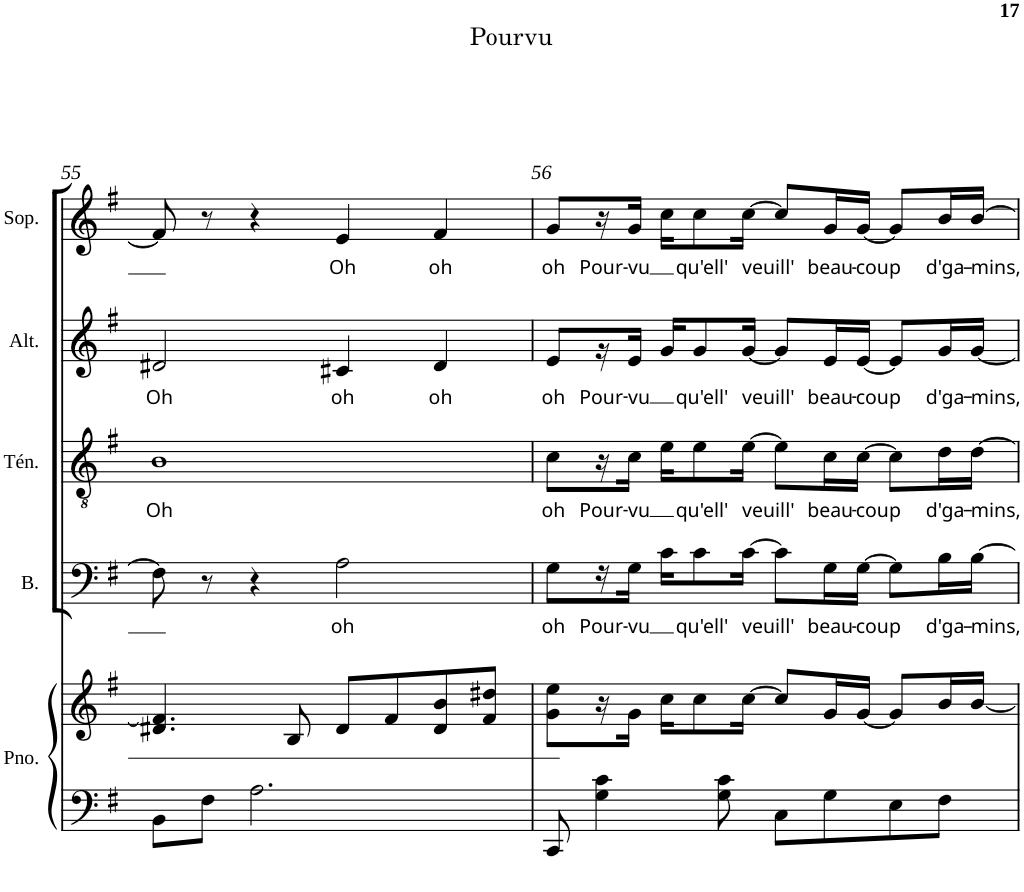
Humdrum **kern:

**kern	**kern	**kern	**text	**kern	**text	**kern	**text	**kern	**text
*part5	*part5	*part4	*part4	*part3	*part3	*part2	*part2	*part1	*part1
*staff6	*staff5	*staff4	*staff4	*staff3	*staff3	*staff2	*staff2	*staff1	*staff1
*I"Piano	*	*I"Basse	*	*I"Ténor	*	*I"Alto	*	*I"Soprano	*
*I'Pno.	*	*I'B.	*	*I'Tén.	*	*I'Alt.	*	*I'Sop.	*
!!LO:PB:g=z
*clefF4	*clefG2	*clefF4	*	*clefGv2	*	*clefG2	*	*clefG2	*
*k[f#]	*k[f#]	*k[f#]	*	*k[f#]	*	*k[f#]	*	*k[f#]	*
*e:	*e:	*e:	*	*e:	*	*e:	*	*e:	*
*M4/4	*M4/4	*M4/4	*	*M4/4	*	*M4/4	*	*M4/4	*
=55	=55	=55	=55	=55	=55	=55	=55	=55	=55
!	!	!	!	!	!LO:LY:b	!	!LO:LY:b	!	!
8BB\L	4.d#X/ 4.f#/]	8F#\]	.	1B	Oh	2d#X/	Oh	8f#/]	.
8F#\J	.	8r	.	.	.	.	.	8r	.
2.A\	.	4r	.	.	.	.	.	4r	.
.	8B/	.	.	.	.	.	.	.	.
!	!	!	!LO:LY:b	!	!	!	!LO:LY:b	!	!LO:LY:b
.	8d#/L	2A\	oh	.	.	4c#X/	oh	4e/	Oh
.	8f#/	.	.	.	.	.	.	.	.
!	!	!	!	!	!	!	!LO:LY:b	!	!LO:LY:b
.	8d#/ 8b/	.	.	.	.	4d#/	oh	4f#/	oh
.	8f#/ 8dd#X/J	.	.	.	.	.	.	.	.
=56	=56	=56	=56	=56	=56	=56	=56	=56	=56
!	!	!	!LO:LY:b	!	!LO:LY:b	!	!LO:LY:b	!	!LO:LY:b
8CC/	8g\ 8ee\L	8G\L	oh	8c\L	oh	8e/L	oh	8g/L	oh
!	!	!	!LO:LY:b	!	!LO:LY:b	!	!LO:LY:b	!	!LO:LY:b
4G\ 4c\	16r	16r	Pour-	16r	Pour-	16r	Pour-	16r	Pour-
!	!	!	!LO:LY:b	!	!LO:LY:b	!	!LO:LY:b	!	!LO:LY:b
.	16g\JJ	16G\JJ	-vu	16c\JJ	-vu	16e/JJ	-vu	16g/JJ	-vu
.	16cc\KL	16c\KL	.	16e\KL	.	16g/KL	.	16cc\KL	.
!	!	!	!LO:LY:b	!	!LO:LY:b	!	!LO:LY:b	!	!LO:LY:b
.	8cc\	8c\	qu'ell'	8e\	qu'ell'	8g/	qu'ell'	8cc\	qu'ell'
8G\ 8c\	.	.	.	.	.	.	.	.	.
!	!	!	!LO:LY:b	!	!LO:LY:b	!	!LO:LY:b	!	!LO:LY:b
.	[16cc\Jk	[16c\Jk	veuill'	[16e\Jk	veuill'	[16g/Jk	veuill'	[16cc\Jk	veuill'
8C\L	8cc/L]	8c\L]	.	8e\L]	.	8g/L]	.	8cc/L]	.
!	!	!	!LO:LY:b	!	!LO:LY:b	!	!LO:LY:b	!	!LO:LY:b
8G\	16g/L	16G\L	beau-	16c\L	beau-	16e/L	beau-	16g/L	beau-
!	!	!	!LO:LY:b	!	!LO:LY:b	!	!LO:LY:b	!	!LO:LY:b
.	[16g/JJ	[16G\JJ	-coup	[16c\JJ	-coup	[16e/JJ	-coup	[16g/JJ	-coup
8E\	8g/L]	8G\L]	.	8c\L]	.	8e/L]	.	8g/L]	.
!	!	!	!LO:LY:b	!	!LO:LY:b	!	!LO:LY:b	!	!LO:LY:b
8F#\J	16b/L	16B\L	d'ga-	16d\L	d'ga-	16g/L	d'ga-	16b/L	d'ga-
!	!	!	!LO:LY:b	!	!LO:LY:b	!	!LO:LY:b	!	!LO:LY:b
.	[16b/JJ	[16B\JJ	-mins,	[16d\JJ	-mins,	[16g/JJ	-mins,	[16b/JJ	-mins,
=	=	=	=	=	=	=	=	=	=
*-	*-	*-	*-	*-	*-	*-	*-	*-	*-
